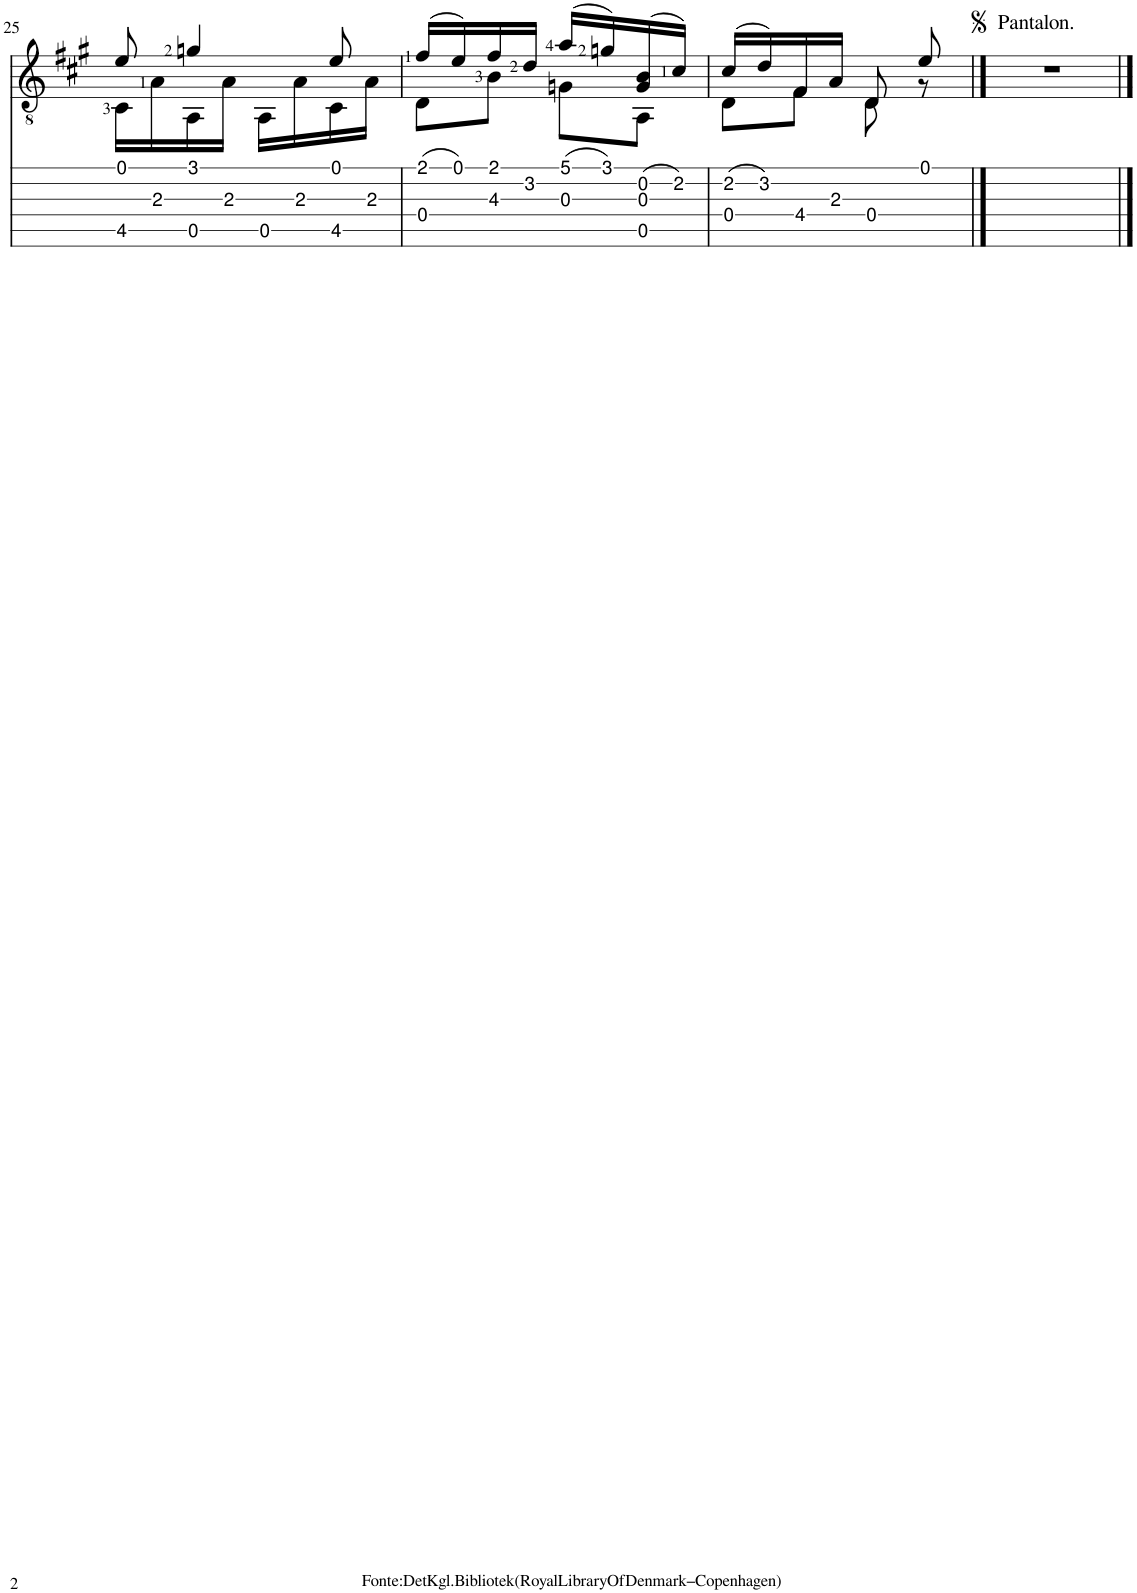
**kern	**kern
*part1	*part1
*staff2	*staff1
*I"Guitar	*
*I'Guit.	*
!!LO:PB:g=z
*	*clefGv2
*k[f#c#g#]	*k[f#c#g#]
*M2/4	*M2/4
=25	=25
*^	*^
8e	16C#LL	8e/	16C#\LL
.	16AJ	.	16A\
4g	16AAL	4gn/	16AA\
.	16AJJ	.	16A\JJ
.	16AALL	.	16AA\LL
.	16AJ	.	16A\
8e	16C#L	8e/	16C#\
.	16AJJ	.	16A\JJ
=26	=26	=26	=26
16f#LL	8DL	(16f#/LL	8D\L
16eJ	.	16e/)	.
16f#L	8BJ	16f#/	8B\J
16dJJ	.	16d/JJ	.
16aLL	8GL	(16a/LL	8Gn\L
16gJ	.	16gn/)	.
16G\ 16B\L	8AAJ	(16G/ 16B/	8AA\J
16c#JJ	.	16c#/JJ)	.
=27	=27	=27	=27
16c#LL	8DL	(16c#/LL	8D\L
16dJ	.	16d/)	.
16F#L	8F#J	16F#/	8F#\J
16AJJ	.	16A/JJ	.
8DL	8D	8D/	8D\
8eJ	8r	8e/	8r
==28	==28	==28	==28
!	!	!LO:TX:a:t=Pantalon.	!
*v	*v	*	*
*	*v	*v
2r	2r
==	==
*-	*-
